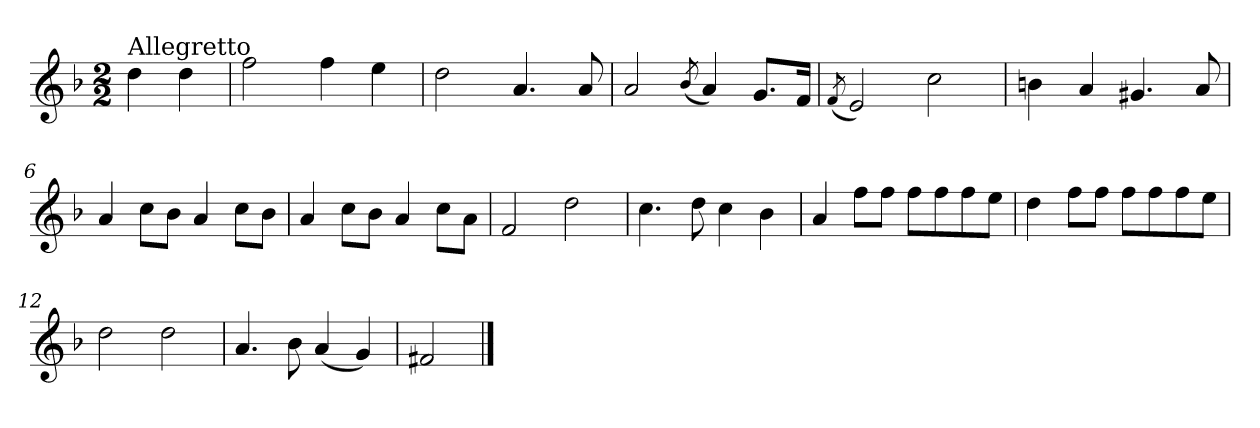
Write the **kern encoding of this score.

**kern
*part1
*staff1
*clefG2
*k[b-]
*d:
*M2/2
=
!LO:TX:a:t=Allegretto
4dd\
4dd\
=1
2ff\
4ff\
4ee\
=2
2dd\
4.a/
8a/
=3
2a/
(<8qb-/
4a/)
8.g/L
16f/Jk
=4
(<8qf/
2e/)
2cc\
=5
4bn\
4a/
4.g#X/
8a/
!!LO:LB:g=z
=6
4a/
8cc\L
8b-\J
4a/
8cc\L
8b-\J
=7
4a/
8cc\L
8b-\J
4a/
8cc\L
8a\J
=8
2f/
2dd\
=9
4.cc\
8dd\
4cc\
4b-\
=10
4a/
8ff\L
8ff\J
8ff\L
8ff\
8ff\
8ee\J
=11
4dd\
8ff\L
8ff\J
8ff\L
8ff\
8ff\
8ee\J
!!LO:LB:g=z
=12
2dd\
2dd\
=13
4.a/
8b-\
(<4a/
4g/)
=14
2f#X/
==
*-
